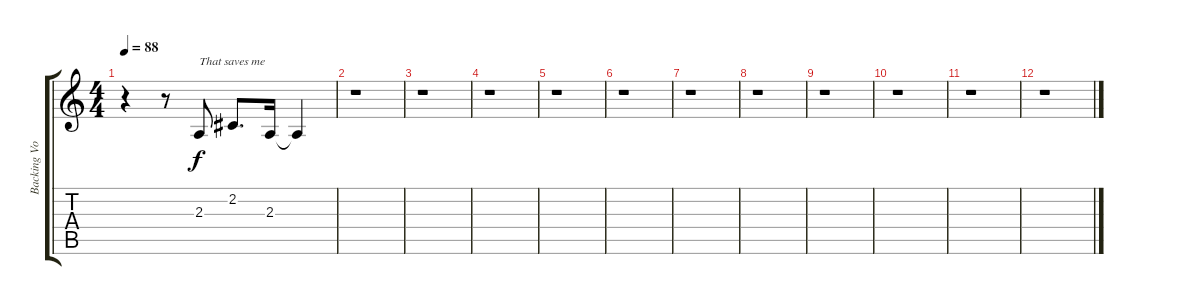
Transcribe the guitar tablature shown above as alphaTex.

\track ("Backing Vocals" "Backing Vo") {instrument altosax}
\staff {score tabs}
\tuning (E4 B3 G3 D3 A2 E2) {hide}
\ts (4 4)
\tempo 88
\clef g2
\ks c
r.4{dy f} r.8 2.3.8{txt "That saves me"} 2.2.8{d} 2.3.16 2.3{t}.4 |
r.1 |
r.1 |
r.1 |
r.1 |
r.1 |
r.1 |
r.1 |
r.1 |
r.1 |
r.1 |
r.1
